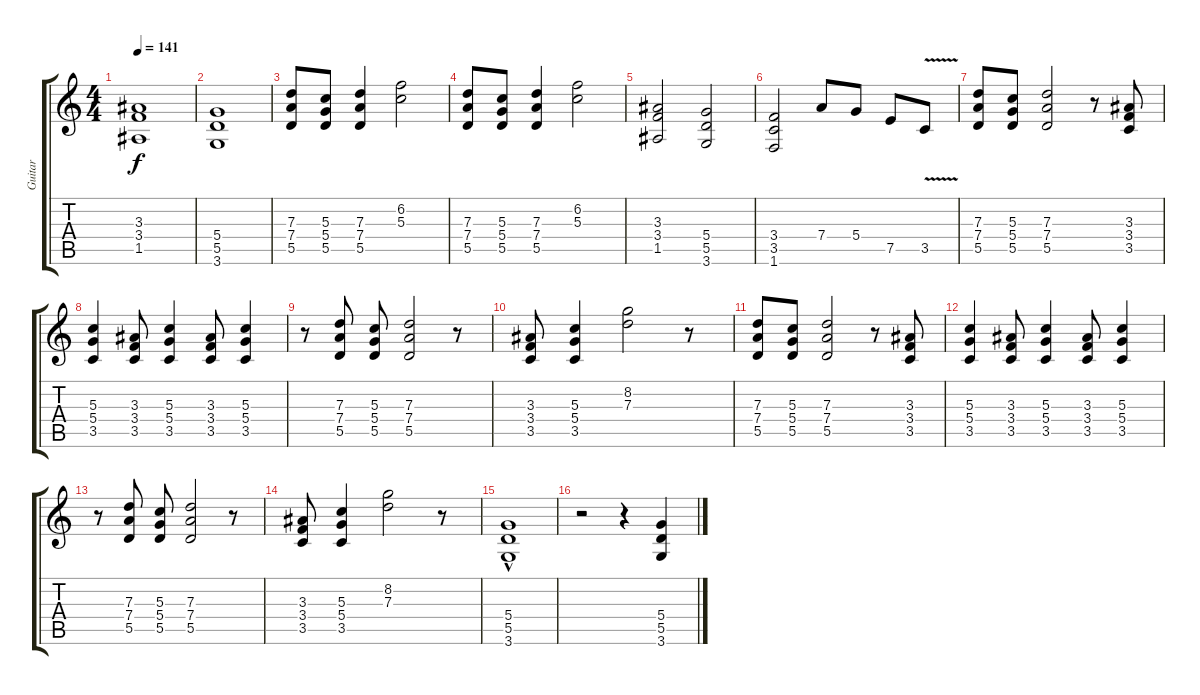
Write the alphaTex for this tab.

\track ("Guitar" "Guitar") {instrument distortionguitar}
\staff {score tabs}
\tuning (E4 B3 G3 D3 A2 E2) {hide}
\ts (4 4)
\tempo 141
\clef g2
\ks c
(3.3 3.4 1.5).1{dy f} |
(5.4 5.5 3.6).1 |
(7.3 7.4 5.5).8 (5.3 5.4 5.5).8 (7.3 7.4 5.5).4 (6.2 5.3).2 |
(7.3 7.4 5.5).8 (5.3 5.4 5.5).8 (7.3 7.4 5.5).4 (6.2 5.3).2 |
(3.3 3.4 1.5).2 (5.4 5.5 3.6).2 |
(3.4 3.5 1.6).2 7.4.8 5.4.8 7.5.8 3.5{v}.8 |
(7.3 7.4 5.5).8 (5.3 5.4 5.5).8 (7.3 7.4 5.5).2 r.8 (3.3 3.4 3.5).8 |
(5.3 5.4 3.5).4 (3.3 3.4 3.5).8 (5.3 5.4 3.5).4 (3.3 3.4 3.5).8 (5.3 5.4 3.5).4 |
r.8 (7.3 7.4 5.5).8 (5.3 5.4 5.5).8 (7.3 7.4 5.5).2 r.8 |
(3.3 3.4 3.5).8 (5.3 5.4 3.5).4 (8.2 7.3).2 r.8 |
(7.3 7.4 5.5).8 (5.3 5.4 5.5).8 (7.3 7.4 5.5).2 r.8 (3.3 3.4 3.5).8 |
(5.3 5.4 3.5).4 (3.3 3.4 3.5).8 (5.3 5.4 3.5).4 (3.3 3.4 3.5).8 (5.3 5.4 3.5).4 |
r.8 (7.3 7.4 5.5).8 (5.3 5.4 5.5).8 (7.3 7.4 5.5).2 r.8 |
(3.3 3.4 3.5).8 (5.3 5.4 3.5).4 (8.2 7.3).2 r.8 |
(5.4{hac} 5.5{hac} 3.6{hac}).1 |
r.2 r.4 (5.4 5.5 3.6).4
